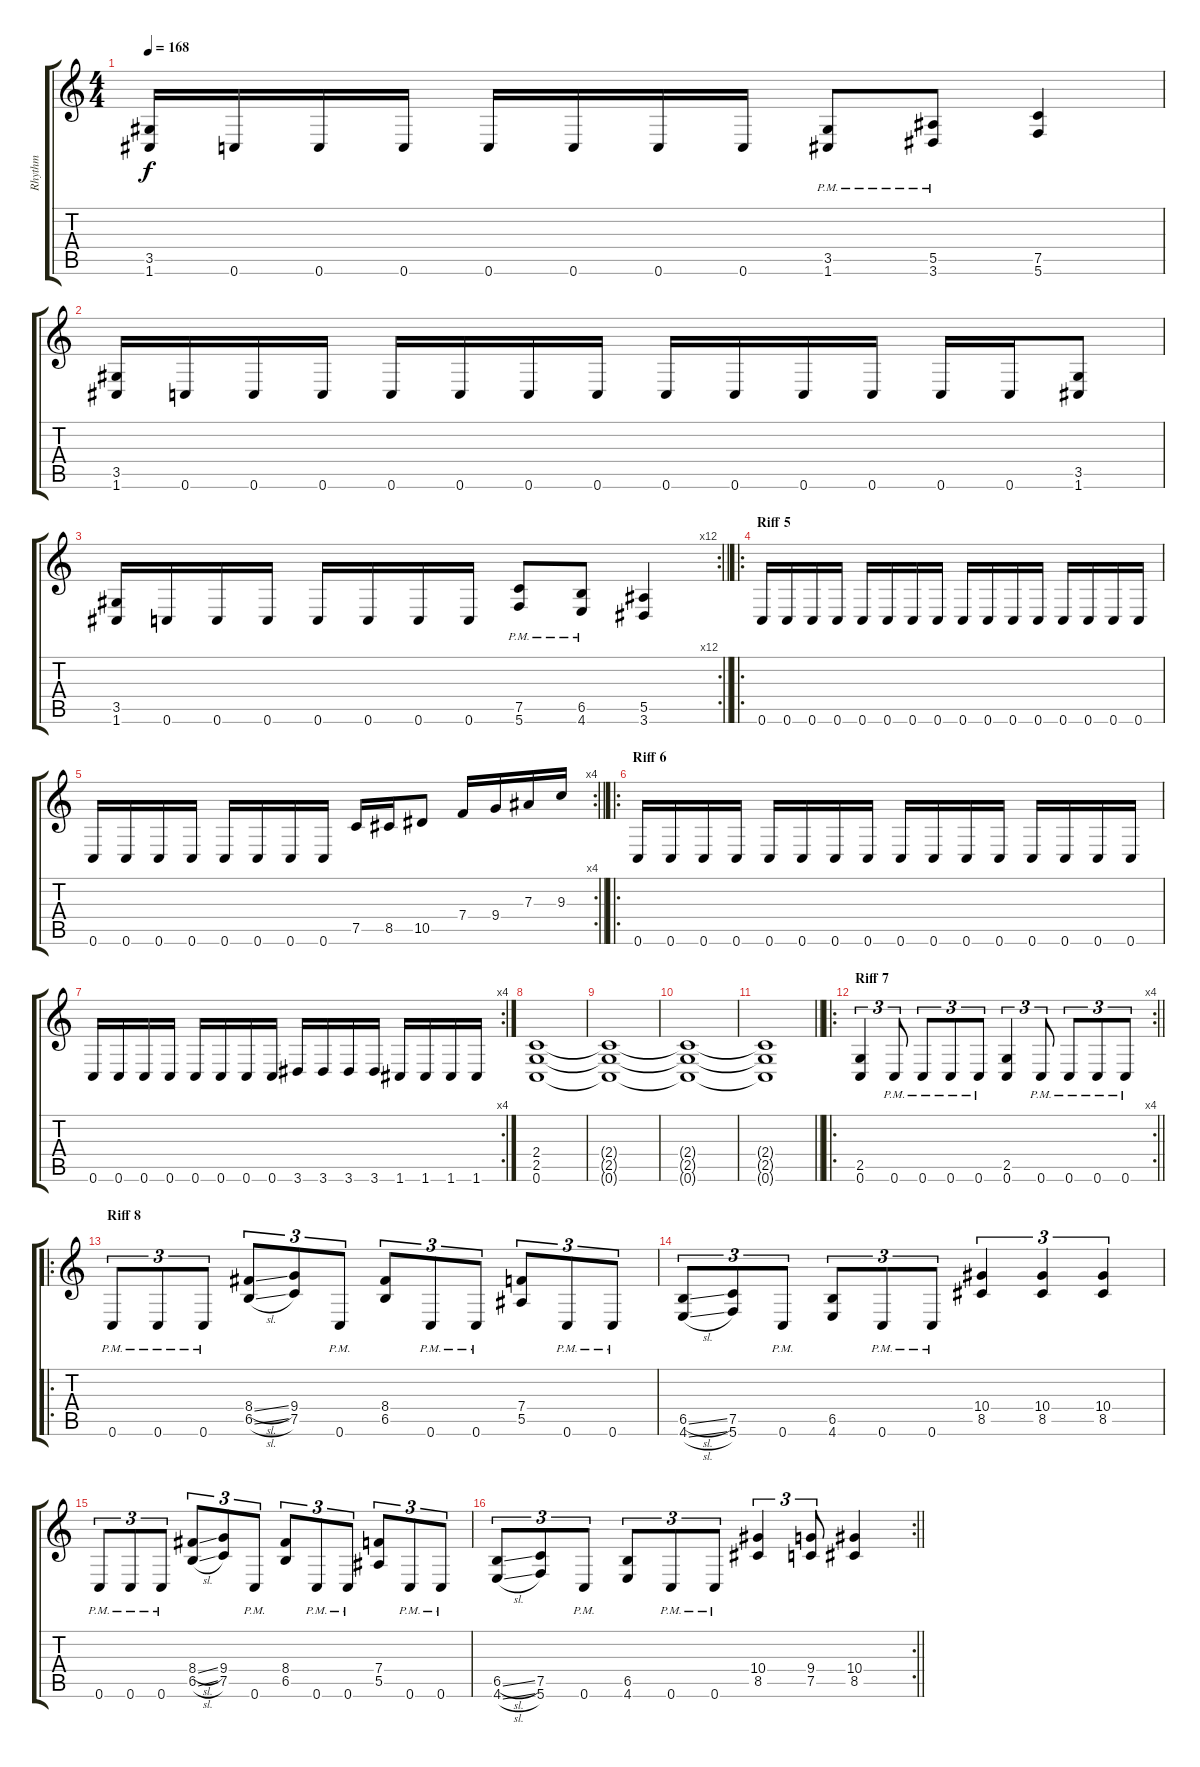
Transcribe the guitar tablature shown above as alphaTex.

\track ("Rhythm" "Rhythm") {instrument distortionguitar}
\staff {score tabs}
\tuning (C4 G3 Eb3 Bb2 F2 C2) {hide}
\ts (4 4)
\tempo 168
\clef g2
\ks c
(3.5 1.6).16{dy f} 0.6.16 0.6.16 0.6.16 0.6.16 0.6.16 0.6.16 0.6.16 (3.5{pm} 1.6{pm}).8 (5.5{pm} 3.6{pm}).8 (7.5 5.6).4 |
(3.5 1.6).16 0.6.16 0.6.16 0.6.16 0.6.16 0.6.16 0.6.16 0.6.16 0.6.16 0.6.16 0.6.16 0.6.16 0.6.16 0.6.16 (3.5 1.6).8 |
\rc 12
\barLineRight lightlight
(3.5 1.6).16 0.6.16 0.6.16 0.6.16 0.6.16 0.6.16 0.6.16 0.6.16 (7.5{pm} 5.6{pm}).8 (6.5{pm} 4.6{pm}).8 (5.5 3.6).4 |
\ro
\section ("" "Riff 5")
0.6.16 0.6.16 0.6.16 0.6.16 0.6.16 0.6.16 0.6.16 0.6.16 0.6.16 0.6.16 0.6.16 0.6.16 0.6.16 0.6.16 0.6.16 0.6.16 |
\rc 4
\barLineRight lightlight
0.6.16 0.6.16 0.6.16 0.6.16 0.6.16 0.6.16 0.6.16 0.6.16 7.5.16 8.5.16 10.5.8 7.4.16 9.4.16 7.3.16 9.3.16 |
\ro
\section ("" "Riff 6")
0.6.16 0.6.16 0.6.16 0.6.16 0.6.16 0.6.16 0.6.16 0.6.16 0.6.16 0.6.16 0.6.16 0.6.16 0.6.16 0.6.16 0.6.16 0.6.16 |
\rc 4
0.6.16 0.6.16 0.6.16 0.6.16 0.6.16 0.6.16 0.6.16 0.6.16 3.6.16 3.6.16 3.6.16 3.6.16 1.6.16 1.6.16 1.6.16 1.6.16 |
(2.4 2.5 0.6).1 |
(2.4{t} 2.5{t} 0.6{t}).1 |
(2.4{t} 2.5{t} 0.6{t}).1 |
\barLineRight lightlight
(2.4{t} 2.5{t} 0.6{t}).1 |
\ro
\rc 4
\section ("" "Riff 7")
\barLineRight lightlight
(2.5 0.6).4{tu (3 2)} 0.6{pm}.8{tu (3 2)} 0.6{pm}.8{tu (3 2)} 0.6{pm}.8{tu (3 2)} 0.6{pm}.8{tu (3 2)} (2.5 0.6).4{tu (3 2)} 0.6{pm}.8{tu (3 2)} 0.6{pm}.8{tu (3 2)} 0.6{pm}.8{tu (3 2)} 0.6{pm}.8{tu (3 2)} |
\ro
\section ("" "Riff 8")
0.6{pm}.8{tu (3 2)} 0.6{pm}.8{tu (3 2)} 0.6{pm}.8{tu (3 2)} (8.4{sl} 6.5{sl}).8{tu (3 2)} (9.4 7.5).8{tu (3 2)} 0.6{pm}.8{tu (3 2)} (8.4 6.5).8{tu (3 2)} 0.6{pm}.8{tu (3 2)} 0.6{pm}.8{tu (3 2)} (7.4 5.5).8{tu (3 2)} 0.6{pm}.8{tu (3 2)} 0.6{pm}.8{tu (3 2)} |
(6.5{sl} 4.6{sl}).8{tu (3 2)} (7.5 5.6).8{tu (3 2)} 0.6{pm}.8{tu (3 2)} (6.5 4.6).8{tu (3 2)} 0.6{pm}.8{tu (3 2)} 0.6{pm}.8{tu (3 2)} (10.4 8.5).4{tu (3 2)} (10.4 8.5).4{tu (3 2)} (10.4 8.5).4{tu (3 2)} |
0.6{pm}.8{tu (3 2)} 0.6{pm}.8{tu (3 2)} 0.6{pm}.8{tu (3 2)} (8.4{sl} 6.5{sl}).8{tu (3 2)} (9.4 7.5).8{tu (3 2)} 0.6{pm}.8{tu (3 2)} (8.4 6.5).8{tu (3 2)} 0.6{pm}.8{tu (3 2)} 0.6{pm}.8{tu (3 2)} (7.4 5.5).8{tu (3 2)} 0.6{pm}.8{tu (3 2)} 0.6{pm}.8{tu (3 2)} |
\rc 2
\barLineRight lightlight
(6.5{sl} 4.6{sl}).8{tu (3 2)} (7.5 5.6).8{tu (3 2)} 0.6{pm}.8{tu (3 2)} (6.5 4.6).8{tu (3 2)} 0.6{pm}.8{tu (3 2)} 0.6{pm}.8{tu (3 2)} (10.4 8.5).4{tu (3 2)} (9.4 7.5).8{tu (3 2)} (10.4 8.5).4
